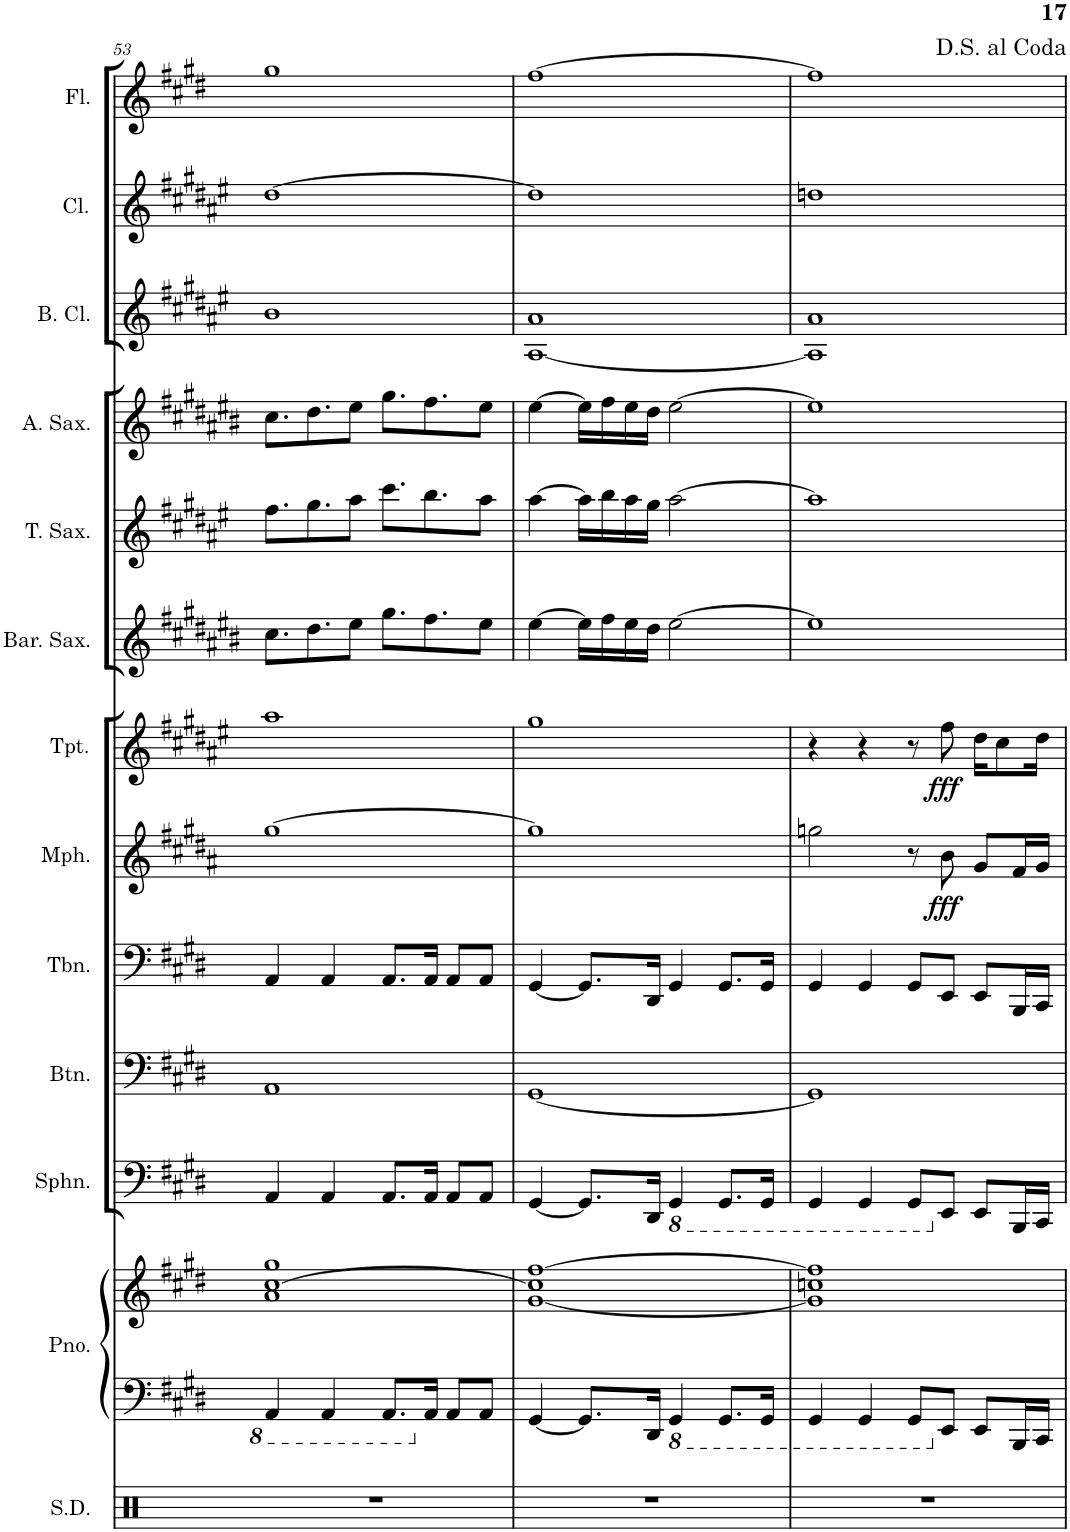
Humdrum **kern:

**kern	**kern	**kern	**kern	**kern	**kern	**kern	**dynam	**kern	**dynam	**kern	**kern	**kern	**kern	**kern	**kern
*part13	*part12	*part12	*part11	*part10	*part9	*part8	*part8	*part7	*part7	*part6	*part5	*part4	*part3	*part2	*part1
*staff14	*staff13	*staff12	*staff11	*staff10	*staff9	*staff8	*staff8	*staff7	*staff7	*staff6	*staff5	*staff4	*staff3	*staff2	*staff1
*I"Snare Drum	*I"Piano	*	*I"Sousaphone	*I"Baritone	*I"Trombone	*I"Mellophone	*	*I"Trumpet	*	*I"Baritone Sax	*I"Tenor Sax	*I"Alto Sax	*I"Bass Clarinet	*I"Clarinet	*I"Flute
*I'S.D.	*I'Pno.	*	*I'Sphn.	*I'Btn.	*I'Tbn.	*I'Mph.	*	*I'Tpt.	*	*I'Bar. Sax.	*I'T. Sax.	*I'A. Sax.	*I'B. Cl.	*I'Cl.	*I'Fl.
!!LO:PB:g=z
*clefX	*clefF4	*clefG2	*clefF4	*clefF4	*clefF4	*clefG2	*	*clefG2	*	*clefG2	*clefG2	*clefG2	*clefG2	*clefG2	*clefG2
*	*	*	*	*Trd4c7	*	*Trd4c7	*	*Trd1c2	*	*Trd12c21	*Trd8c14	*Trd5c9	*Trd8c14	*Trd1c2	*
*k[]	*k[f#c#g#d#]	*k[f#c#g#d#]	*k[f#c#g#d#]	*k[f#c#g#d#]	*k[f#c#g#d#]	*k[f#c#g#d#a#]	*	*k[f#c#g#d#a#e#]	*	*k[f#c#g#d#a#e#b#]	*k[f#c#g#d#a#e#]	*k[f#c#g#d#a#e#b#]	*k[f#c#g#d#a#e#]	*k[f#c#g#d#a#e#]	*k[f#c#g#d#]
*M4/4	*M4/4	*M4/4	*M4/4	*M4/4	*M4/4	*M4/4	*	*M4/4	*	*M4/4	*M4/4	*M4/4	*M4/4	*M4/4	*M4/4
=53	=53	=53	=53	=53	=53	=53	=53	=53	=53	=53	=53	=53	=53	=53	=53
1r	4AAA/	1a [1cc# 1gg#	4AA/	1AA	4AA/	[1gg#	.	1aa#	.	8.cc#\L	8.ff#\L	8.cc#\L	1b	[1dd#	1gg#
.	.	.	.	.	.	.	.	.	.	8.dd#\	8.gg#\	8.dd#\	.	.	.
.	4AAA/	.	4AA/	.	4AA/	.	.	.	.	.	.	.	.	.	.
.	.	.	.	.	.	.	.	.	.	8ee#\J	8aa#\J	8ee#\J	.	.	.
.	8.AAA/L	.	8.AA/L	.	8.AA/L	.	.	.	.	8.gg#\L	8.ccc#\L	8.gg#\L	.	.	.
.	16AA/Jk	.	16AA/Jk	.	16AA/Jk	.	.	.	.	8.ff#\	8.bb\	8.ff#\	.	.	.
.	8AA/L	.	8AA/L	.	8AA/L	.	.	.	.	.	.	.	.	.	.
.	8AA/J	.	8AA/J	.	8AA/J	.	.	.	.	8ee#\J	8aa#\J	8ee#\J	.	.	.
=54	=54	=54	=54	=54	=54	=54	=54	=54	=54	=54	=54	=54	=54	=54	=54
1r	[4GG#/	[1g# 1cc#] [1ff#	[4GG#/	[1GG#	[4GG#/	1gg#]	.	1gg#	.	[4ee#\	[4aa#\	[4ee#\	[1A# 1a#	1dd#]	[1ff#
.	8.GG#/L]	.	8.GG#/L]	.	8.GG#/L]	.	.	.	.	16ee#\LL]	16aa#\LL]	16ee#\LL]	.	.	.
.	.	.	.	.	.	.	.	.	.	16ff#\	16bb\	16ff#\	.	.	.
.	.	.	.	.	.	.	.	.	.	16ee#\	16aa#\	16ee#\	.	.	.
.	16DD#/Jk	.	16DD#/Jk	.	16DD#/Jk	.	.	.	.	16dd#\JJ	16gg#\JJ	16dd#\JJ	.	.	.
*	*	*	*8ba	*	*	*	*	*	*	*	*	*	*	*	*
.	4GGG#/	.	4GGG#/	.	4GG#/	.	.	.	.	[2ee#\	[2aa#\	[2ee#\	.	.	.
.	8.GGG#/L	.	8.GGG#/L	.	8.GG#/L	.	.	.	.	.	.	.	.	.	.
.	16GGG#/Jk	.	16GGG#/Jk	.	16GG#/Jk	.	.	.	.	.	.	.	.	.	.
=55	=55	=55	=55	=55	=55	=55	=55	=55	=55	=55	=55	=55	=55	=55	=55
1r	4GGG#/	1g#] 1ccn 1ff#]	4GGG#/	1GG#]	4GG#/	2ggn\	.	4r	.	1ee#]	1aa#]	1ee#]	1A#] 1a#	1ddn	1ff#]
.	4GGG#/	.	4GGG#/	.	4GG#/	.	.	4r	.	.	.	.	.	.	.
.	8GGG#/L	.	8GGG#/L	.	8GG#/L	8r	.	8r	.	.	.	.	.	.	.
*	*	*	*X8ba	*	*	*	*	*	*	*	*	*	*	*	*
!	!	!	!	!	!	!	!LO:DY:b	!	!LO:DY:b	!	!	!	!	!	!
.	8EE/J	.	8EE/J	.	8EE/J	8b\	fff	8ff#\	fff	.	.	.	.	.	.
.	8EE/L	.	8EE/L	.	8EE/L	8g#/L	.	16dd#\KL	.	.	.	.	.	.	.
.	.	.	.	.	.	.	.	8cc#\	.	.	.	.	.	.	.
.	16BBB/L	.	16BBB/L	.	16BBB/L	16f#/L	.	.	.	.	.	.	.	.	.
.	16CC#/JJ	.	16CC#/JJ	.	16CC#/JJ	16g#/JJ	.	16dd#\Jk	.	.	.	.	.	.	.
=	=	=	=	=	=	=	=	=	=	=	=	=	=	=	=
*-	*-	*-	*-	*-	*-	*-	*-	*-	*-	*-	*-	*-	*-	*-	*-
